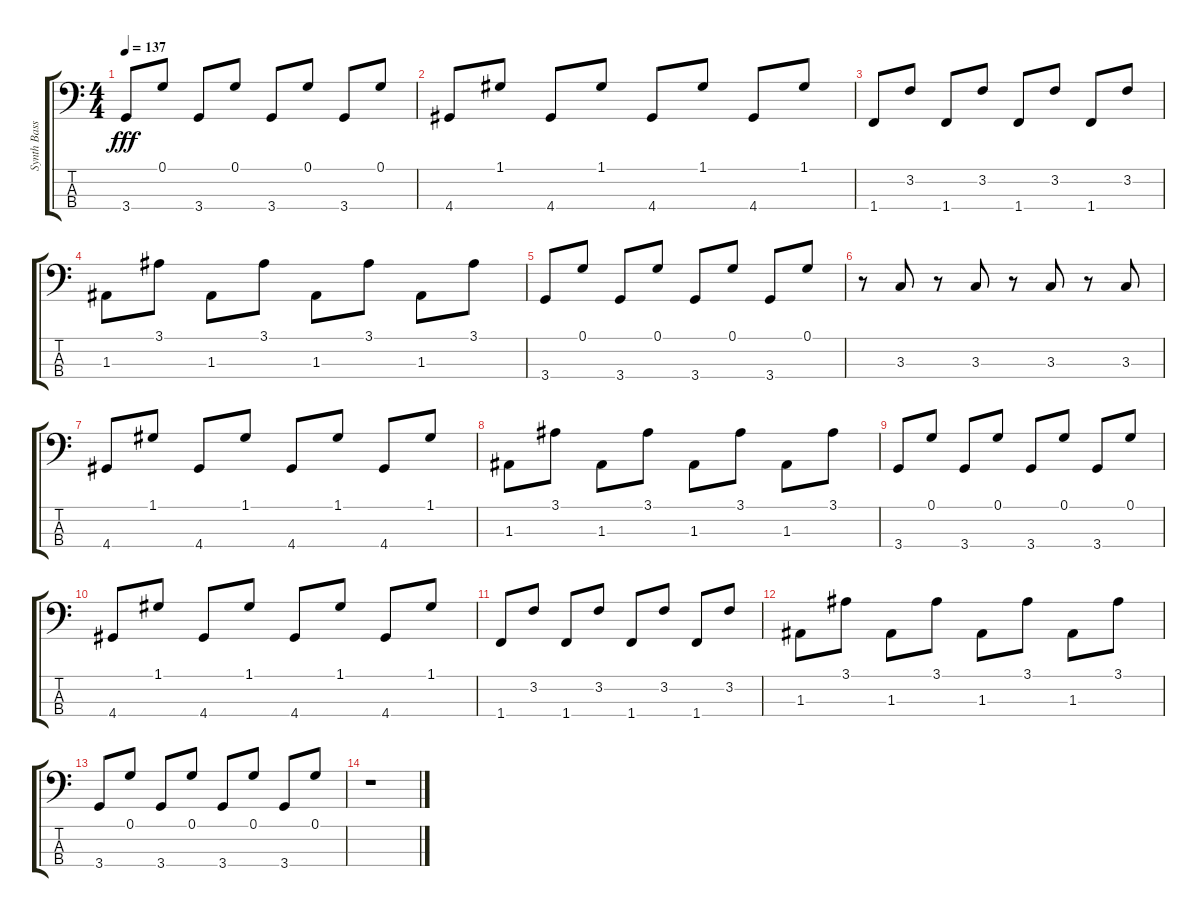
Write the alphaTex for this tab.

\track ("Synth Bass" "Synth Bass") {instrument synthbass2}
\staff {score tabs}
\tuning (G2 D2 A1 E1) {hide}
\ts (4 4)
\tempo 137
\clef f4
\ks c
3.4.8{dy fff} 0.1.8 3.4.8 0.1.8 3.4.8 0.1.8 3.4.8 0.1.8 |
4.4.8 1.1.8 4.4.8 1.1.8 4.4.8 1.1.8 4.4.8 1.1.8 |
1.4.8 3.2.8 1.4.8 3.2.8 1.4.8 3.2.8 1.4.8 3.2.8 |
1.3.8 3.1.8 1.3.8 3.1.8 1.3.8 3.1.8 1.3.8 3.1.8 |
3.4.8 0.1.8 3.4.8 0.1.8 3.4.8 0.1.8 3.4.8 0.1.8 |
r.8 3.3.8 r.8 3.3.8 r.8 3.3.8 r.8 3.3.8 |
4.4.8 1.1.8 4.4.8 1.1.8 4.4.8 1.1.8 4.4.8 1.1.8 |
1.3.8 3.1.8 1.3.8 3.1.8 1.3.8 3.1.8 1.3.8 3.1.8 |
3.4.8 0.1.8 3.4.8 0.1.8 3.4.8 0.1.8 3.4.8 0.1.8 |
4.4.8 1.1.8 4.4.8 1.1.8 4.4.8 1.1.8 4.4.8 1.1.8 |
1.4.8 3.2.8 1.4.8 3.2.8 1.4.8 3.2.8 1.4.8 3.2.8 |
1.3.8 3.1.8 1.3.8 3.1.8 1.3.8 3.1.8 1.3.8 3.1.8 |
3.4.8 0.1.8 3.4.8 0.1.8 3.4.8 0.1.8 3.4.8 0.1.8 |
r.1
